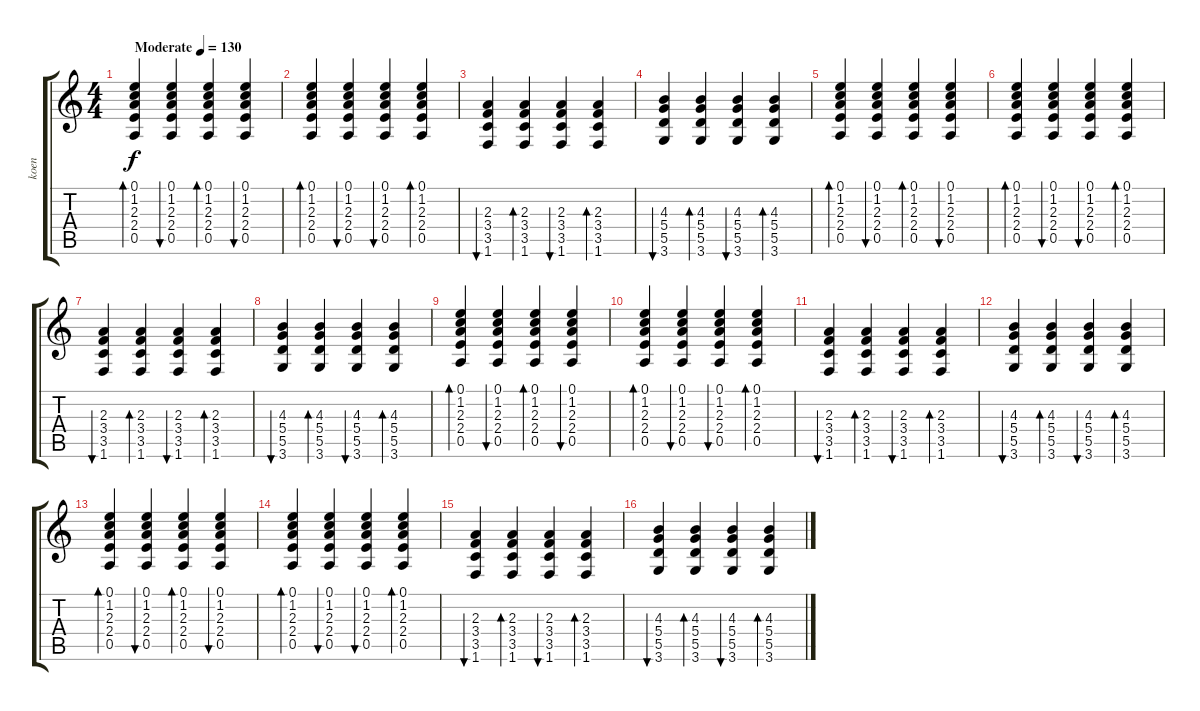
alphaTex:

\track ("koen" "koen") {instrument acousticguitarsteel}
\staff {score tabs}
\tuning (E4 B3 G3 D3 A2 E2) {hide}
\ts (4 4)
\tempo (130 "Moderate")
\clef g2
\ks c
(0.1 1.2 2.3 2.4 0.5).4{bd 60 dy f instrument acousticguitarsteel} (0.1 1.2 2.3 2.4 0.5).4{bu 60} (0.1 1.2 2.3 2.4 0.5).4{bd 60} (0.1 1.2 2.3 2.4 0.5).4{bu 60} |
(0.1 1.2 2.3 2.4 0.5).4{bd 60} (0.1 1.2 2.3 2.4 0.5).4{bu 60} (0.1 1.2 2.3 2.4 0.5).4{bu 60} (0.1 1.2 2.3 2.4 0.5).4{bd 60} |
(2.3 3.4 3.5 1.6).4{bu 60} (2.3 3.4 3.5 1.6).4{bd 60} (2.3 3.4 3.5 1.6).4{bu 60} (2.3 3.4 3.5 1.6).4{bd 60} |
(4.3 5.4 5.5 3.6).4{bu 60} (4.3 5.4 5.5 3.6).4{bd 60} (4.3 5.4 5.5 3.6).4{bu 60} (4.3 5.4 5.5 3.6).4{bd 60} |
(0.1 1.2 2.3 2.4 0.5).4{bd 60} (0.1 1.2 2.3 2.4 0.5).4{bu 60} (0.1 1.2 2.3 2.4 0.5).4{bd 60} (0.1 1.2 2.3 2.4 0.5).4{bu 60} |
(0.1 1.2 2.3 2.4 0.5).4{bd 60} (0.1 1.2 2.3 2.4 0.5).4{bu 60} (0.1 1.2 2.3 2.4 0.5).4{bu 60} (0.1 1.2 2.3 2.4 0.5).4{bd 60} |
(2.3 3.4 3.5 1.6).4{bu 60} (2.3 3.4 3.5 1.6).4{bd 60} (2.3 3.4 3.5 1.6).4{bu 60} (2.3 3.4 3.5 1.6).4{bd 60} |
(4.3 5.4 5.5 3.6).4{bu 60} (4.3 5.4 5.5 3.6).4{bd 60} (4.3 5.4 5.5 3.6).4{bu 60} (4.3 5.4 5.5 3.6).4{bd 60} |
(0.1 1.2 2.3 2.4 0.5).4{bd 60} (0.1 1.2 2.3 2.4 0.5).4{bu 60} (0.1 1.2 2.3 2.4 0.5).4{bd 60} (0.1 1.2 2.3 2.4 0.5).4{bu 60} |
(0.1 1.2 2.3 2.4 0.5).4{bd 60} (0.1 1.2 2.3 2.4 0.5).4{bu 60} (0.1 1.2 2.3 2.4 0.5).4{bu 60} (0.1 1.2 2.3 2.4 0.5).4{bd 60} |
(2.3 3.4 3.5 1.6).4{bu 60} (2.3 3.4 3.5 1.6).4{bd 60} (2.3 3.4 3.5 1.6).4{bu 60} (2.3 3.4 3.5 1.6).4{bd 60} |
(4.3 5.4 5.5 3.6).4{bu 60} (4.3 5.4 5.5 3.6).4{bd 60} (4.3 5.4 5.5 3.6).4{bu 60} (4.3 5.4 5.5 3.6).4{bd 60} |
(0.1 1.2 2.3 2.4 0.5).4{bd 60} (0.1 1.2 2.3 2.4 0.5).4{bu 60} (0.1 1.2 2.3 2.4 0.5).4{bd 60} (0.1 1.2 2.3 2.4 0.5).4{bu 60} |
(0.1 1.2 2.3 2.4 0.5).4{bd 60} (0.1 1.2 2.3 2.4 0.5).4{bu 60} (0.1 1.2 2.3 2.4 0.5).4{bu 60} (0.1 1.2 2.3 2.4 0.5).4{bd 60} |
(2.3 3.4 3.5 1.6).4{bu 60} (2.3 3.4 3.5 1.6).4{bd 60} (2.3 3.4 3.5 1.6).4{bu 60} (2.3 3.4 3.5 1.6).4{bd 60} |
(4.3 5.4 5.5 3.6).4{bu 60} (4.3 5.4 5.5 3.6).4{bd 60} (4.3 5.4 5.5 3.6).4{bu 60} (4.3 5.4 5.5 3.6).4{bd 60}
